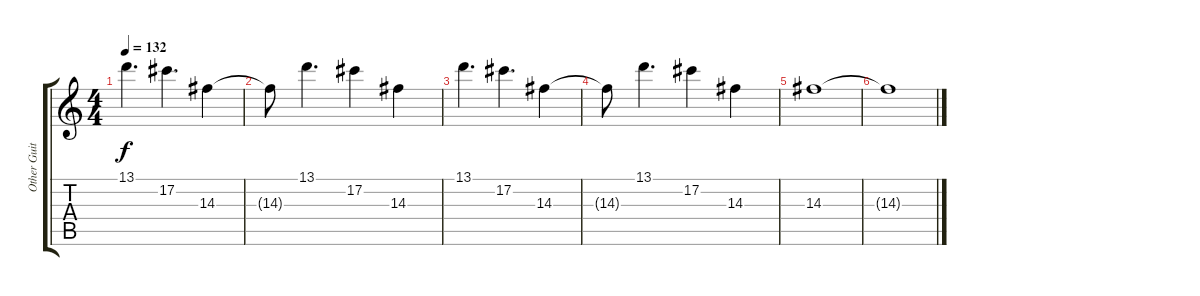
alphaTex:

\track ("Other Guitar" "Other Guit") {instrument distortionguitar}
\staff {score tabs}
\tuning (Db4 Ab3 E3 B2 Gb2 B1) {hide}
\ts (4 4)
\tempo 132
\clef g2
\ks c
13.1.4{d dy f} 17.2.4{d} 14.3.4 |
14.3{t}.8 13.1.4{d} 17.2.4 14.3.4 |
13.1.4{d} 17.2.4{d} 14.3.4 |
14.3{t}.8 13.1.4{d} 17.2.4 14.3.4 |
14.3.1 |
14.3{t}.1
